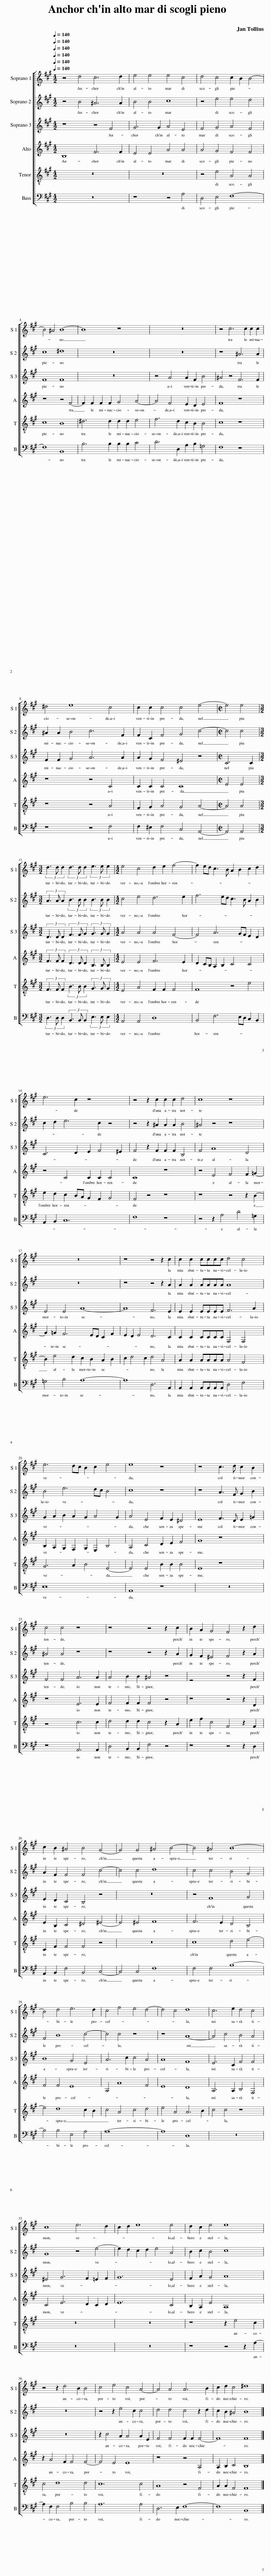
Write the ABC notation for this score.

X:1
%%score [ 1 2 3 4 5 6 ]
L:1/8
Q:1/4=140
M:4/2
I:linebreak $
K:A
V:1 treble
V:2 treble
V:3 treble
V:4 treble
V:5 treble-8
V:6 bass
V:1
 z4 d4 c6 d2 | e4 e4 e4 c4 | d4 c4 c2 B2 B4- |$ B4 ^A4 B8- | B8 z8 | %5
 z16 | z4 c6 c2 c2 c2 |$ ^d4 e8 c4 | c2 c2 c4 c4 e4- |[M:2/2] e4 e4 |$ %10
[M:3/2] (3d3 d d2 (3d3 d d2 (3e3 e e2 |[M:4/2] e4 c4 d2 e2 f4- | f2 ed c3 B A2 B2 c2 d2 |$ e6 c2 z8 | z4 z2 c2 c2 c2 d4 | %15
 c8 z8 |$ z16 | z8 z4 z2 c2 | c2 c2 cccc d4 c4 |$ e6 dc B2 c2 e4 | %20
 e8 z8 | z8 c3 d c2 B2 |$ c4 c4 z8 | z8 z4 z2 c2 | B2 A2 G4 F4 z2 d2 |$ %25
 c2 B2 ^A4 B4 G4- | G4 G4 ^A4 B4- | B4 ^A4 B8- |$ B4 d4 e6 d2 | c4 f4 e4 d4- | %30
 d4 c4 d8 | c6 e2 d4 c4 |$ c8 e6 d2 | c2 d2 e8 e4 | d2 c2 e4 e8 |$ %35
 z4 z2 d4 B2 B4 | c4 e4 c4 A4- | A4 A4 A6 B2 | c2 d2 c4 ^d8 |] %39
V:2
 z4 B4 ^A6 A2 | B4 B4 c8 | z4 e4 e4 d4 |$ c8 ^d8 | z16 | %5
 z16 | z8 ^A6 A2 |$ ^A2 A2 B4 c6 F2 | F2 C2 F4 G4 c4- |[M:2/2] c4 c4 |$ %10
[M:3/2] (3A3 A A2 (3B3 B B2 (3B3 B B2 |[M:4/2] c4 e4 d6 e2 | f6 ed c3 B A2 B2 |$ c2 d2 e6 c2 z4 | z4 z2 ^A2 A2 A2 B4 | %15
 ^A4 z4 z8 |$ z16 | z8 z4 z2 A2 | A2 A2 AAAA A8 |$ B4 e6 dc B4 | %20
 c8 z8 | z8 A3 F G2 B2 |$ ^A4 A4 z8 | z8 z4 z2 A2 | G2 F2 ^E4 F4 z2 A2 |$ %25
 A2 F2 F4 F4 c4- | c4 c4 d8 | c4 c4 B4 G4 |$ F4 B8 c4- | c4 c4 z8 | %30
 z8 A8- | A4 c4 B4 A4 |$ G8 z4 e4- | e2 d2 c2 d2 e4 A4 | B2 c2 B4 c8 |$ %35
 z16 | z4 z2 e4 c2 c4 | d4 d4 c4 z2 d2 | c2 B2 ^A4 B8 |] %39
V:3
 z8 z4 F4 | G6 G2 A4 E4 | F4 G4 A4 F4 |$ F8 F8 | z16 | %5
 z4 A4 A2 F2 B4 | ^A4 z4 F6 F2 |$ F2 F2 G4 A6 A2 | A2 G2 F4 ^E4 z4 |[M:2/2] C6 C2 |$ %10
[M:3/2] (3D3 D D2 (3F3 F G2 (3G3 G G2 |[M:4/2] A4 A4 A4 F4- | F4 A6 GF E2 D2 |$ C6 D2 E2 F4 ^E2 | F4 z2 F2 F2 F2 B,4 | %15
 F4 A8 D4 |$ E4 E4 A8- | A8 F6 E2 | E2 E2 EEEE F6 A2 |$ G2 A2 B2 A2 G2 A4 G2 | %20
 A4 E4 F2 E2 ^D4 | E8 F3 D E2 =G2 |$ F4 F4 A6 A2 | A4 B2 B2 ^A4 z4 | z8 z4 z2 F2 |$ %25
 E2 D2 C4 B,4 z4 | z16 | z4 F8 G4 |$ B8 G4 E4 | A6 c2 c4 A4 | %30
 A8 F8 | E6 C2 F4 F4 |$ ^E4 G6 F2 =E2 F2 | G12 E4 | F2 A2 G4 A8 |$ %35
 z16 | z2 c4 A2 A4 A2 E2 | F4 F4 F2 F2 F4- | F8 F8 |] %39
V:4
 B,8 F6 F2 | E4 E4 A4 A4 | A4 G4 F4 F4 |$ z8 z4 F4- | F2 F2 F2 F2 G4 A4- | %5
 A4 F4 E2 D2 E4 | F8 z8 |$ z8 z4 C4 | C2 C2 C4 C8 |[M:2/2] E4 E4 |$ %10
[M:3/2] (3F3 F F2 (3D3 D D2 (3B,3 B, B,2 |[M:4/2] E4 E4 F6 E2 | D2 CB, A,2 B,2 C4 C4 |$ z4 C4 C2 C2 C4 | C8 z8 | %15
 z4 E4 F4 F2 =G2- |$ G2 =G2 F6 ED C2 F2 | E2 D2 E4 D6 C2 | C2 C2 CCCC F,4 F,4 |$ B,2 A,2 G,2 F,2 G,2 E,2 B,4 | %20
 A,4 C4 D2 E2 F4 | G8 z8 |$ z8 E6 E2 | F4 F2 F2 F4 z4 | z8 z4 z2 D2 |$ %25
 E2 B,2 C4 ^D4 ^E4- | E4 ^E4 F8 | F6 E2 D4 B,4 |$ F4 F4 E8 | A,4 A8 F4 | %30
 E8 D8 | A,6 A,2 B,4 F,4 |$ C4 E6 D2 C2 D2 | E12 C4 | B,2 A,2 E4 A,8 |$ %35
 z2 A4 F2 F4 F4- | F4 E4 E8 | z8 z4 A,4 | A,2 B,2 C4 B,8 |] %39
V:5
 z16 | z16 | z4 e4 A4 A4 |$ c8 B8 | ^d6 d2 d2 d2 e4 | %5
 f6 d2 c2 B2 B4 | c8 z8 |$ z8 z4 A4 | F2 G2 A4 G4 A4- |[M:2/2] A4 A4 |$ %10
[M:3/2] (3F3 F F2 (3B3 B B2 (3G3 G G2 |[M:4/2] E4 A4 F2 F2 F4 | F8 z4 e4 |$ e2 d2 c2 BA G2 F2 G4 | F4 z4 z8 | %15
 z8 z4 z2 B2- |$ B2 e4 d2 c2 B2 A2 B2 | c2 d4 c2 d4 A4 | A2 A2 AAAA A4 F4 |$ G6 A2 B4 E4- | %20
 E4 E4 B2 B2 B4 | E8 z8 |$ z8 c6 c2 | d4 d2 d2 c4 z2 A2 | e2 f2 c4 F4 z2 F2 |$ %25
 C2 F2 F4 F4 z4 | z16 | c8 d4 e4- |$ e4 d8 c2 B2 | c4 A4 c4 d4 | %30
 e4 A4 A6 B2 | c4 c4 z8 |$ z16 | z16 | z8 z2 e4 c2 |$ %35
 c4 d8 d4 | c12 c4 | A8 z4 F4 | A2 A2 F4 F8 |] %39
V:6
 z16 | z8 z4 A,4 | D,4 E,4 F,8- |$ F,8 B,,8 | B,6 B,2 B,2 B,2 C4 | %5
 D6 D,2 A,2 B,2 =G,4 | F,8 z8 |$ z8 z4 F,4 | F,2 ^E,2 F,4 C,4 A,,4- |[M:2/2] A,,4 A,,4 |$ %10
[M:3/2] (3D,3 D, D,2 (3B,,3 B,, B,,2 (3E,3 E, E,2 |[M:4/2] A,,4 A,,4 D,8 | B,,4 F,6 E,D, C,2 B,,2 |$ A,,2 B,,2 C,12 | F,8 z8 | %15
 z4 z2 A,4 D4 =G,2 |$ =G,4 B,4 A,8- | A,8 D,6 A,,2 | A,,2 A,,2 A,,A,,A,,A,, D,4 F,4 |$ E,16 | %20
 A,,8 z8 | z16 |$ z8 A,,6 A,,2 | D,4 B,,2 B,,2 F,4 z4 | z8 z4 z2 D,2 |$ %25
 A,,2 B,,2 F,4 B,,4 C,4- | C,4 C,4 F,8 | F,4 F,4 B,8- |$ B,4 B,4 E,4 A,4 | A,16- | %30
 A,8 D,8 | z16 |$ z16 | z16 | z8 z4 z2 A,2- |$ %35
 A,2 F,2 F,4 B,4 B,4 | A,12 A,4 | D,6 E,2 F,8- | F,8 B,,8 |] %39
